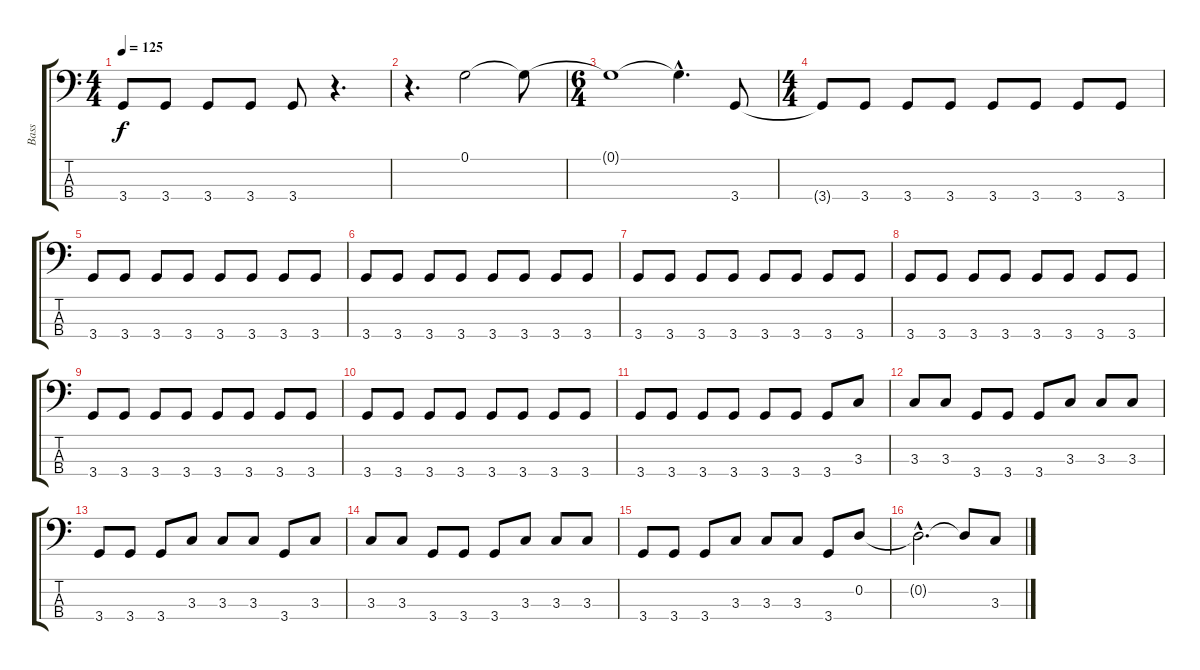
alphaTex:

\track ("Bass" "Bass") {instrument electricbasspick}
\staff {score tabs}
\tuning (G2 D2 A1 E1) {hide}
\ts (4 4)
\tempo 125
\clef f4
\ks c
3.4.8{dy f} 3.4.8 3.4.8 3.4.8 3.4.8 r.4{d} |
r.4{d} 0.1.2 0.1{t}.8 |
\ts (6 4)
0.1{t}.1 0.1{hac t}.4{d} 3.4.8 |
\ts (4 4)
3.4{t}.8 3.4.8 3.4.8 3.4.8 3.4.8 3.4.8 3.4.8 3.4.8 |
3.4.8 3.4.8 3.4.8 3.4.8 3.4.8 3.4.8 3.4.8 3.4.8 |
3.4.8 3.4.8 3.4.8 3.4.8 3.4.8 3.4.8 3.4.8 3.4.8 |
3.4.8 3.4.8 3.4.8 3.4.8 3.4.8 3.4.8 3.4.8 3.4.8 |
3.4.8 3.4.8 3.4.8 3.4.8 3.4.8 3.4.8 3.4.8 3.4.8 |
3.4.8 3.4.8 3.4.8 3.4.8 3.4.8 3.4.8 3.4.8 3.4.8 |
3.4.8 3.4.8 3.4.8 3.4.8 3.4.8 3.4.8 3.4.8 3.4.8 |
3.4.8 3.4.8 3.4.8 3.4.8 3.4.8 3.4.8 3.4.8 3.3.8 |
3.3.8 3.3.8 3.4.8 3.4.8 3.4.8 3.3.8 3.3.8 3.3.8 |
3.4.8 3.4.8 3.4.8 3.3.8 3.3.8 3.3.8 3.4.8 3.3.8 |
3.3.8 3.3.8 3.4.8 3.4.8 3.4.8 3.3.8 3.3.8 3.3.8 |
3.4.8 3.4.8 3.4.8 3.3.8 3.3.8 3.3.8 3.4.8 0.2.8 |
0.2{hac t}.2{d} 0.2{t}.8 3.3.8
